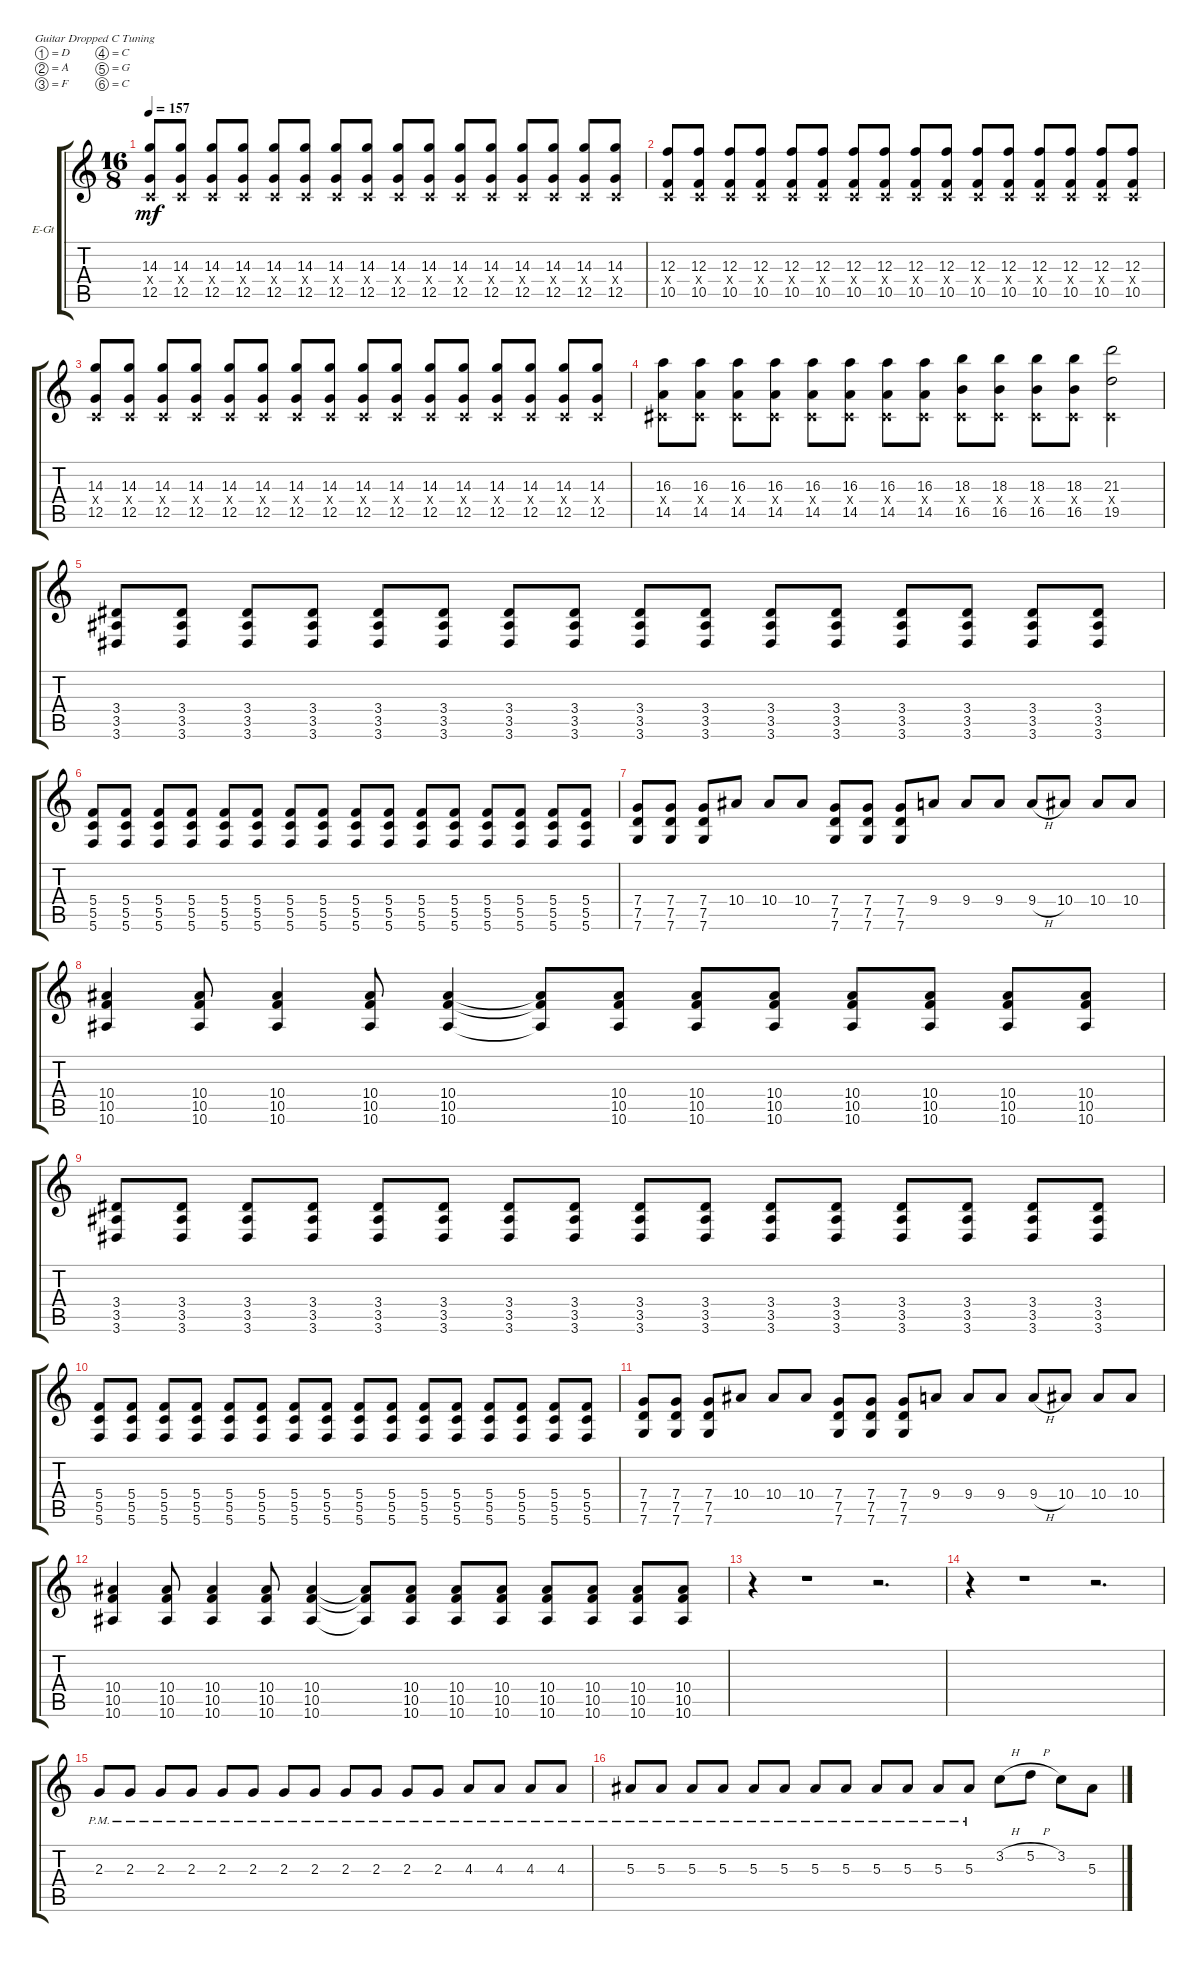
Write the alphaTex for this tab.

\bracketExtendMode groupsimilarinstruments
\firstSystemTrackNameOrientation horizontal
\otherSystemsTrackNameOrientation horizontal
\track ("Electric Guitar 1" "E-Gt") {instrument distortionguitar}
\staff {score tabs}
\tuning (D4 A3 F3 C3 G2 C2)
\ts (16 8)
\tempo 157
\clef g2
\ks c
(14.3 0.4{x} 12.5).8{dy mf} (14.3 0.4{x} 12.5).8 (14.3 0.4{x} 12.5).8 (14.3 0.4{x} 12.5).8 (14.3 0.4{x} 12.5).8 (14.3 0.4{x} 12.5).8 (14.3 0.4{x} 12.5).8 (14.3 0.4{x} 12.5).8 (14.3 0.4{x} 12.5).8 (14.3 0.4{x} 12.5).8 (14.3 0.4{x} 12.5).8 (14.3 0.4{x} 12.5).8 (14.3 0.4{x} 12.5).8 (14.3 0.4{x} 12.5).8 (14.3 0.4{x} 12.5).8 (14.3 0.4{x} 12.5).8 |
(12.3 0.4{x} 10.5).8 (12.3 0.4{x} 10.5).8 (12.3 0.4{x} 10.5).8 (12.3 0.4{x} 10.5).8 (12.3 0.4{x} 10.5).8 (12.3 0.4{x} 10.5).8 (12.3 0.4{x} 10.5).8 (12.3 0.4{x} 10.5).8 (12.3 0.4{x} 10.5).8 (12.3 0.4{x} 10.5).8 (12.3 0.4{x} 10.5).8 (12.3 0.4{x} 10.5).8 (12.3 0.4{x} 10.5).8 (12.3 0.4{x} 10.5).8 (12.3 0.4{x} 10.5).8 (12.3 0.4{x} 10.5).8 |
(14.3 0.4{x} 12.5).8 (14.3 0.4{x} 12.5).8 (14.3 0.4{x} 12.5).8 (14.3 0.4{x} 12.5).8 (14.3 0.4{x} 12.5).8 (14.3 0.4{x} 12.5).8 (14.3 0.4{x} 12.5).8 (14.3 0.4{x} 12.5).8 (14.3 0.4{x} 12.5).8 (14.3 0.4{x} 12.5).8 (14.3 0.4{x} 12.5).8 (14.3 0.4{x} 12.5).8 (14.3 0.4{x} 12.5).8 (14.3 0.4{x} 12.5).8 (14.3 0.4{x} 12.5).8 (14.3 0.4{x} 12.5).8 |
(16.3 1.4{x} 14.5).8 (16.3 1.4{x} 14.5).8 (16.3 1.4{x} 14.5).8 (16.3 1.4{x} 14.5).8 (16.3 1.4{x} 14.5).8 (16.3 1.4{x} 14.5).8 (16.3 1.4{x} 14.5).8 (16.3 1.4{x} 14.5).8 (18.3 1.4{x} 16.5).8 (18.3 1.4{x} 16.5).8 (18.3 1.4{x} 16.5).8 (18.3 1.4{x} 16.5).8 (21.3 1.4{x} 19.5).2 |
(3.4 3.5 3.6).8 (3.4 3.5 3.6).8 (3.4 3.5 3.6).8 (3.4 3.5 3.6).8 (3.4 3.5 3.6).8 (3.4 3.5 3.6).8 (3.4 3.5 3.6).8 (3.4 3.5 3.6).8 (3.4 3.5 3.6).8 (3.4 3.5 3.6).8 (3.4 3.5 3.6).8 (3.4 3.5 3.6).8 (3.4 3.5 3.6).8 (3.4 3.5 3.6).8 (3.4 3.5 3.6).8 (3.4 3.5 3.6).8 |
(5.4 5.5 5.6).8 (5.4 5.5 5.6).8 (5.4 5.5 5.6).8 (5.4 5.5 5.6).8 (5.4 5.5 5.6).8 (5.4 5.5 5.6).8 (5.4 5.5 5.6).8 (5.4 5.5 5.6).8 (5.4 5.5 5.6).8 (5.4 5.5 5.6).8 (5.4 5.5 5.6).8 (5.4 5.5 5.6).8 (5.4 5.5 5.6).8 (5.4 5.5 5.6).8 (5.4 5.5 5.6).8 (5.4 5.5 5.6).8 |
(7.4 7.5 7.6).8 (7.4 7.5 7.6).8 (7.4 7.5 7.6).8 10.4.8 10.4.8 10.4.8 (7.4 7.5 7.6).8 (7.4 7.5 7.6).8 (7.4 7.5 7.6).8 9.4.8 9.4.8 9.4.8 9.4{h}.8 10.4.8 10.4.8 10.4.8 |
(10.4 10.5 10.6).4 (10.4 10.5 10.6).8 (10.4 10.5 10.6).4 (10.4 10.5 10.6).8 (10.4 10.5 10.6).4 (10.4{t} 10.5{t} 10.6{t}).8 (10.4 10.5 10.6).8 (10.4 10.5 10.6).8 (10.4 10.5 10.6).8 (10.4 10.5 10.6).8 (10.4 10.5 10.6).8 (10.4 10.5 10.6).8 (10.4 10.5 10.6).8 |
(3.4 3.5 3.6).8 (3.4 3.5 3.6).8 (3.4 3.5 3.6).8 (3.4 3.5 3.6).8 (3.4 3.5 3.6).8 (3.4 3.5 3.6).8 (3.4 3.5 3.6).8 (3.4 3.5 3.6).8 (3.4 3.5 3.6).8 (3.4 3.5 3.6).8 (3.4 3.5 3.6).8 (3.4 3.5 3.6).8 (3.4 3.5 3.6).8 (3.4 3.5 3.6).8 (3.4 3.5 3.6).8 (3.4 3.5 3.6).8 |
(5.4 5.5 5.6).8 (5.4 5.5 5.6).8 (5.4 5.5 5.6).8 (5.4 5.5 5.6).8 (5.4 5.5 5.6).8 (5.4 5.5 5.6).8 (5.4 5.5 5.6).8 (5.4 5.5 5.6).8 (5.4 5.5 5.6).8 (5.4 5.5 5.6).8 (5.4 5.5 5.6).8 (5.4 5.5 5.6).8 (5.4 5.5 5.6).8 (5.4 5.5 5.6).8 (5.4 5.5 5.6).8 (5.4 5.5 5.6).8 |
(7.4 7.5 7.6).8 (7.4 7.5 7.6).8 (7.4 7.5 7.6).8 10.4.8 10.4.8 10.4.8 (7.4 7.5 7.6).8 (7.4 7.5 7.6).8 (7.4 7.5 7.6).8 9.4.8 9.4.8 9.4.8 9.4{h}.8 10.4.8 10.4.8 10.4.8 |
(10.4 10.5 10.6).4 (10.4 10.5 10.6).8 (10.4 10.5 10.6).4 (10.4 10.5 10.6).8 (10.4 10.5 10.6).4 (10.4{t} 10.5{t} 10.6{t}).8 (10.4 10.5 10.6).8 (10.4 10.5 10.6).8 (10.4 10.5 10.6).8 (10.4 10.5 10.6).8 (10.4 10.5 10.6).8 (10.4 10.5 10.6).8 (10.4 10.5 10.6).8 |
r.4 r.1 r.2{d} |
r.4 r.1 r.2{d} |
2.3{pm}.8 2.3{pm}.8 2.3{pm}.8 2.3{pm}.8 2.3{pm}.8 2.3{pm}.8 2.3{pm}.8 2.3{pm}.8 2.3{pm}.8 2.3{pm}.8 2.3{pm}.8 2.3{pm}.8 4.3{pm}.8 4.3{pm}.8 4.3{pm}.8 4.3{pm}.8 |
5.3{pm}.8 5.3{pm}.8 5.3{pm}.8 5.3{pm}.8 5.3{pm}.8 5.3{pm}.8 5.3{pm}.8 5.3{pm}.8 5.3{pm}.8 5.3{pm}.8 5.3{pm}.8 5.3{pm}.8 3.2{h}.8 5.2{h}.8 3.2.8 5.3.8
